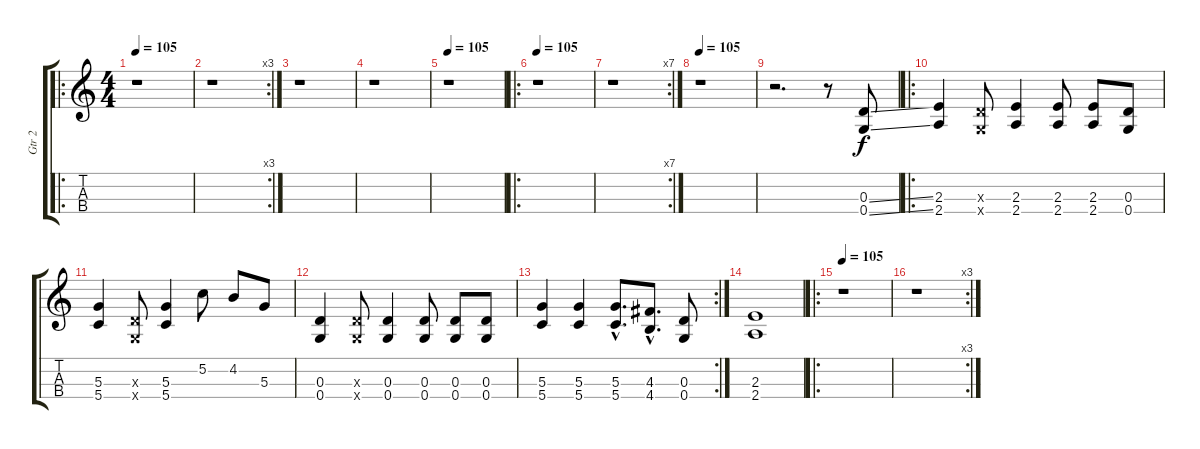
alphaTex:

\track ("Gtr 2" "Gtr 2") {instrument distortionguitar}
\staff {score tabs}
\tuning (B3 G3 D3 G2) {hide}
\ro
\ts (4 4)
\tempo 105
\tempo 90
\tempo 105
\clef g2
\ks c
r.1{dy f instrument distortionguitar} |
\rc 3
r.1 |
r.1 |
r.1 |
\tempo 105
r.1 |
\ro
\tempo 105
r.1 |
\rc 7
r.1 |
\tempo 105
r.1 |
r.2{d} r.8 (0.3{ss} 0.4{ss}).8 |
\ro
(2.3 2.4).4 (0.3{x} 0.4{x}).8 (2.3 2.4).4 (2.3 2.4).8 (2.3 2.4).8 (0.3 0.4).8 |
(5.3 5.4).4 (0.3{x} 0.4{x}).8 (5.3 5.4).4 5.2.8 4.2.8 5.3.8 |
(0.3 0.4).4 (0.3{x} 0.4{x}).8 (0.3 0.4).4 (0.3 0.4).8 (0.3 0.4).8 (0.3 0.4).8 |
\rc 2
(5.3 5.4).4 (5.3 5.4).4 (5.3{hac} 5.4{hac}).8{d} (4.3{hac} 4.4{hac}).8{d} (0.3 0.4).8 |
(2.3 2.4).1 |
\ro
\tempo 105
r.1 |
\rc 3
r.1
